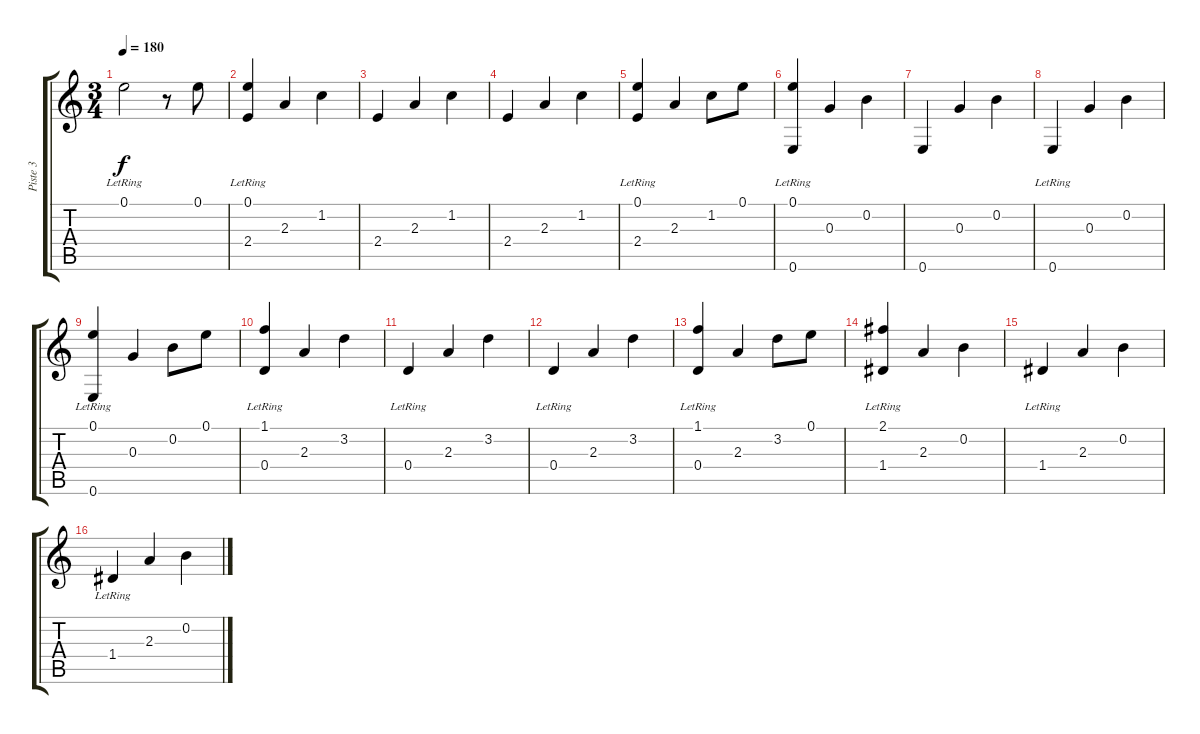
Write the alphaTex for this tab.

\track ("Piste 3" "Piste 3") {instrument electricguitarjazz}
\staff {score tabs}
\tuning (E4 B3 G3 D3 A2 E2) {hide}
\ts (3 4)
\tempo 180
\clef g2
\ks c
0.1{lr}.2{dy f instrument electricguitarjazz} r.8 0.1.8 |
(0.1{lr} 2.4).4 2.3.4 1.2.4 |
2.4.4 2.3.4 1.2.4 |
2.4.4 2.3.4 1.2.4 |
(0.1{lr} 2.4).4 2.3.4 1.2.8 0.1.8 |
(0.1{lr} 0.6).4 0.3.4 0.2.4 |
0.6.4 0.3.4 0.2.4 |
0.6{lr}.4 0.3.4 0.2.4 |
(0.1{lr} 0.6{lr}).4 0.3.4 0.2.8 0.1.8 |
(1.1{lr} 0.4{lr}).4 2.3.4 3.2.4 |
0.4{lr}.4 2.3.4 3.2.4 |
0.4{lr}.4 2.3.4 3.2.4 |
(1.1{lr} 0.4{lr}).4 2.3.4 3.2.8 0.1.8 |
(2.1{lr} 1.4{lr}).4 2.3.4 0.2.4 |
1.4{lr}.4 2.3.4 0.2.4 |
1.4{lr}.4 2.3.4 0.2.4
